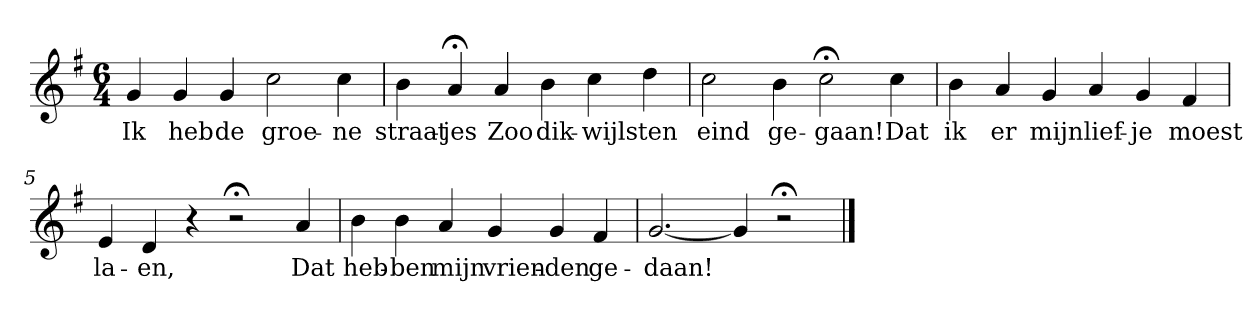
**kern	**text
*part1	*part1
*staff1	*staff1
*k[f#]	*
*G:	*
*M6/4	*
*MM120	*
=1	=1
4g	Ik
4g	heb
4g	de
2cc	groe-
4cc	-ne
=2	=2
4b	straat-
4a;<	-jes
4a	Zoo
4b	dik-
4cc	-wijls
4dd	ten
=3	=3
2cc	eind
4b	ge-
2cc;<	-gaan!
4cc	Dat
=4	=4
4b	ik
4a	er
4g	mijn
4a	lief-
4g	-je
4f#	moest
=5	=5
4e	la-
4d	-en,
4r	.
2r;<	.
4a	Dat
=6	=6
4b	heb-
4b	-ben
4a	mijn
4g	vrien-
4g	-den
4f#	ge-
=7	=7
[2.g	-daan!
4g]	.
2r;<	.
==	==
*-	*-
